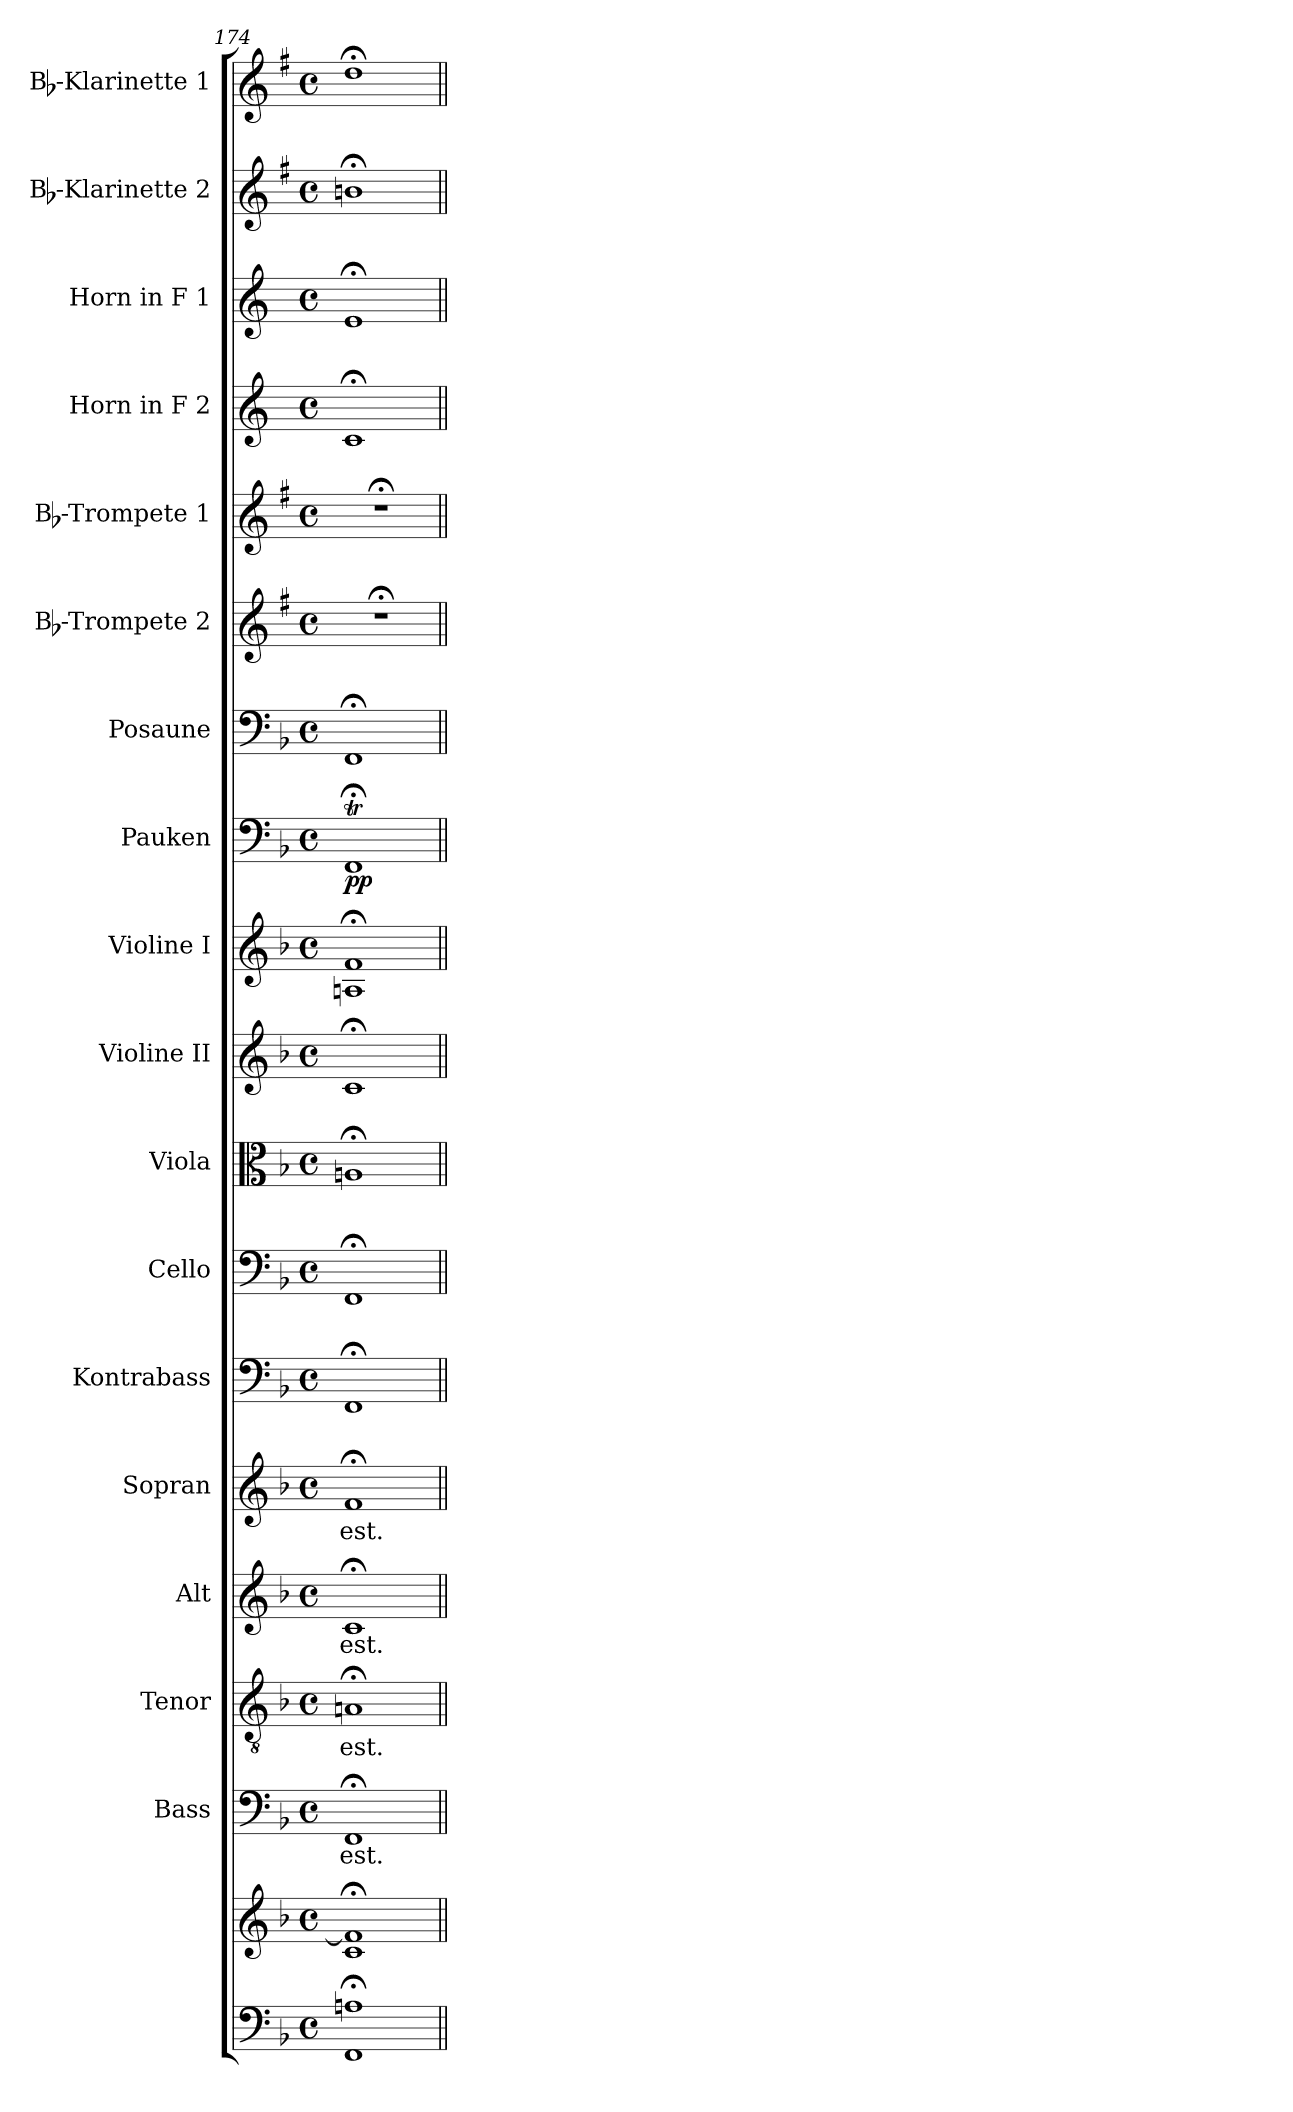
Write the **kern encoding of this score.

**kern	**kern	**kern	**text	**kern	**text	**kern	**text	**kern	**text	**kern	**kern	**kern	**kern	**kern	**kern	**dynam	**kern	**kern	**kern	**kern	**kern	**kern	**kern
*part18	*part18	*part17	*part17	*part16	*part16	*part15	*part15	*part14	*part14	*part13	*part12	*part11	*part10	*part9	*part8	*part8	*part7	*part6	*part5	*part4	*part3	*part2	*part1
*staff19	*staff18	*staff17	*staff17	*staff16	*staff16	*staff15	*staff15	*staff14	*staff14	*staff13	*staff12	*staff11	*staff10	*staff9	*staff8	*staff8	*staff7	*staff6	*staff5	*staff4	*staff3	*staff2	*staff1
*	*	*I"Bass	*	*I"Tenor	*	*I"Alt	*	*I"Sopran	*	*I"Kontrabass	*I"Cello	*I"Viola	*I"Violine II	*I"Violine I	*I"Pauken	*	*I"Posaune	*I"Bb-Trompete 2	*I"Bb-Trompete 1	*I"Horn in F 2	*I"Horn in F 1	*I"Bb-Klarinette 2	*I"Bb-Klarinette 1
*	*	*I'B.	*	*I'T.	*	*I'A.	*	*I'S.	*	*I'Kb.	*	*I'Vla.	*I'Vl. II	*I'Vl. I	*I'Pk.	*	*I'Pos.	*I'Bb Trp. 2	*I'Bb Trp. 1	*	*	*I'Bb Kl. 2	*I'Bb Kl. 1
*clefF4	*clefG2	*clefF4	*	*clefGv2	*	*clefG2	*	*clefG2	*	*clefF4	*clefF4	*clefC3	*clefG2	*clefG2	*clefF4	*	*clefF4	*clefG2	*clefG2	*clefG2	*clefG2	*clefG2	*clefG2
*	*	*	*	*	*	*	*	*	*	*ITrd7c12	*	*	*	*	*	*	*	*ITrd1c2	*ITrd1c2	*ITrd4c7	*ITrd4c7	*ITrd1c2	*ITrd1c2
*k[b-]	*k[b-]	*k[b-]	*	*k[b-]	*	*k[b-]	*	*k[b-]	*	*k[b-]	*k[b-]	*k[b-]	*k[b-]	*k[b-]	*k[b-]	*	*k[b-]	*k[b-]	*k[b-]	*k[b-]	*k[b-]	*k[b-]	*k[b-]
*F:	*F:	*F:	*	*F:	*	*F:	*	*F:	*	*F:	*F:	*F:	*F:	*F:	*F:	*	*F:	*F:	*F:	*F:	*F:	*F:	*F:
*M4/4	*M4/4	*M4/4	*	*M4/4	*	*M4/4	*	*M4/4	*	*M4/4	*M4/4	*M4/4	*M4/4	*M4/4	*M4/4	*	*M4/4	*M4/4	*M4/4	*M4/4	*M4/4	*M4/4	*M4/4
*met(c)	*met(c)	*met(c)	*	*met(c)	*	*met(c)	*	*met(c)	*	*met(c)	*met(c)	*met(c)	*met(c)	*met(c)	*met(c)	*	*met(c)	*met(c)	*met(c)	*met(c)	*met(c)	*met(c)	*met(c)
=174	=174	=174	=174	=174	=174	=174	=174	=174	=174	=174	=174	=174	=174	=174	=174	=174	=174	=174	=174	=174	=174	=174	=174
*^	*^	*	*	*	*	*	*	*	*	*	*	*	*	*	*	*	*	*	*	*	*	*	*
!	!	!	!	!	!LO:LY:b	!	!LO:LY:b	!	!LO:LY:b	!	!LO:LY:b	!	!	!	!	!	!	!LO:DY:b	!	!	!	!	!	!	!
1An;	1FF	1f;<]	1c	1FF;<	est.	1An;<	est.	1c;<	est.	1f;<	est.	1FFF;<	1FF;<	1An;<	1c;<	1An;< 1f;<	1FF;<T	pp	1FF;<	1r;<	1r;<	1F;<	1A;<	1an;<	1cc;<
*v	*v	*	*	*	*	*	*	*	*	*	*	*	*	*	*	*	*	*	*	*	*	*	*	*	*
*	*v	*v	*	*	*	*	*	*	*	*	*	*	*	*	*	*	*	*	*	*	*	*	*	*
=||	=||	=||	=||	=||	=||	=||	=||	=||	=||	=||	=||	=||	=||	=||	=||	=||	=||	=||	=||	=||	=||	=||	=||
*-	*-	*-	*-	*-	*-	*-	*-	*-	*-	*-	*-	*-	*-	*-	*-	*-	*-	*-	*-	*-	*-	*-	*-
